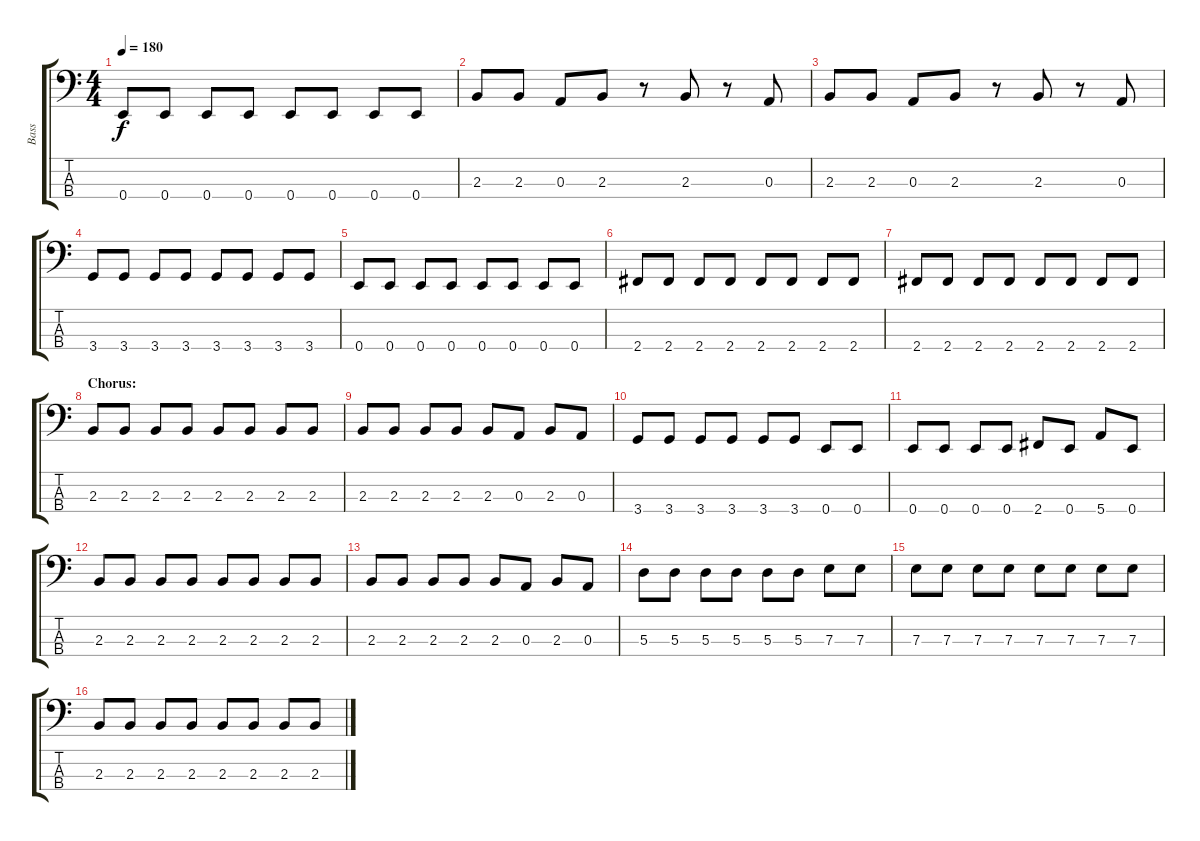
\track ("Bass" "Bass") {instrument electricbasspick}
\staff {score tabs}
\tuning (G2 D2 A1 E1) {hide}
\ts (4 4)
\tempo 180
\clef f4
\ks c
0.4.8{dy f} 0.4.8 0.4.8 0.4.8 0.4.8 0.4.8 0.4.8 0.4.8 |
2.3.8 2.3.8 0.3.8 2.3.8 r.8 2.3.8 r.8 0.3.8 |
2.3.8 2.3.8 0.3.8 2.3.8 r.8 2.3.8 r.8 0.3.8 |
3.4.8 3.4.8 3.4.8 3.4.8 3.4.8 3.4.8 3.4.8 3.4.8 |
0.4.8 0.4.8 0.4.8 0.4.8 0.4.8 0.4.8 0.4.8 0.4.8 |
2.4.8 2.4.8 2.4.8 2.4.8 2.4.8 2.4.8 2.4.8 2.4.8 |
2.4.8 2.4.8 2.4.8 2.4.8 2.4.8 2.4.8 2.4.8 2.4.8 |
\section ("" "Chorus:")
2.3.8 2.3.8 2.3.8 2.3.8 2.3.8 2.3.8 2.3.8 2.3.8 |
2.3.8 2.3.8 2.3.8 2.3.8 2.3.8 0.3.8 2.3.8 0.3.8 |
3.4.8 3.4.8 3.4.8 3.4.8 3.4.8 3.4.8 0.4.8 0.4.8 |
0.4.8 0.4.8 0.4.8 0.4.8 2.4.8 0.4.8 5.4.8 0.4.8 |
2.3.8 2.3.8 2.3.8 2.3.8 2.3.8 2.3.8 2.3.8 2.3.8 |
2.3.8 2.3.8 2.3.8 2.3.8 2.3.8 0.3.8 2.3.8 0.3.8 |
5.3.8 5.3.8 5.3.8 5.3.8 5.3.8 5.3.8 7.3.8 7.3.8 |
7.3.8 7.3.8 7.3.8 7.3.8 7.3.8 7.3.8 7.3.8 7.3.8 |
2.3.8 2.3.8 2.3.8 2.3.8 2.3.8 2.3.8 2.3.8 2.3.8
